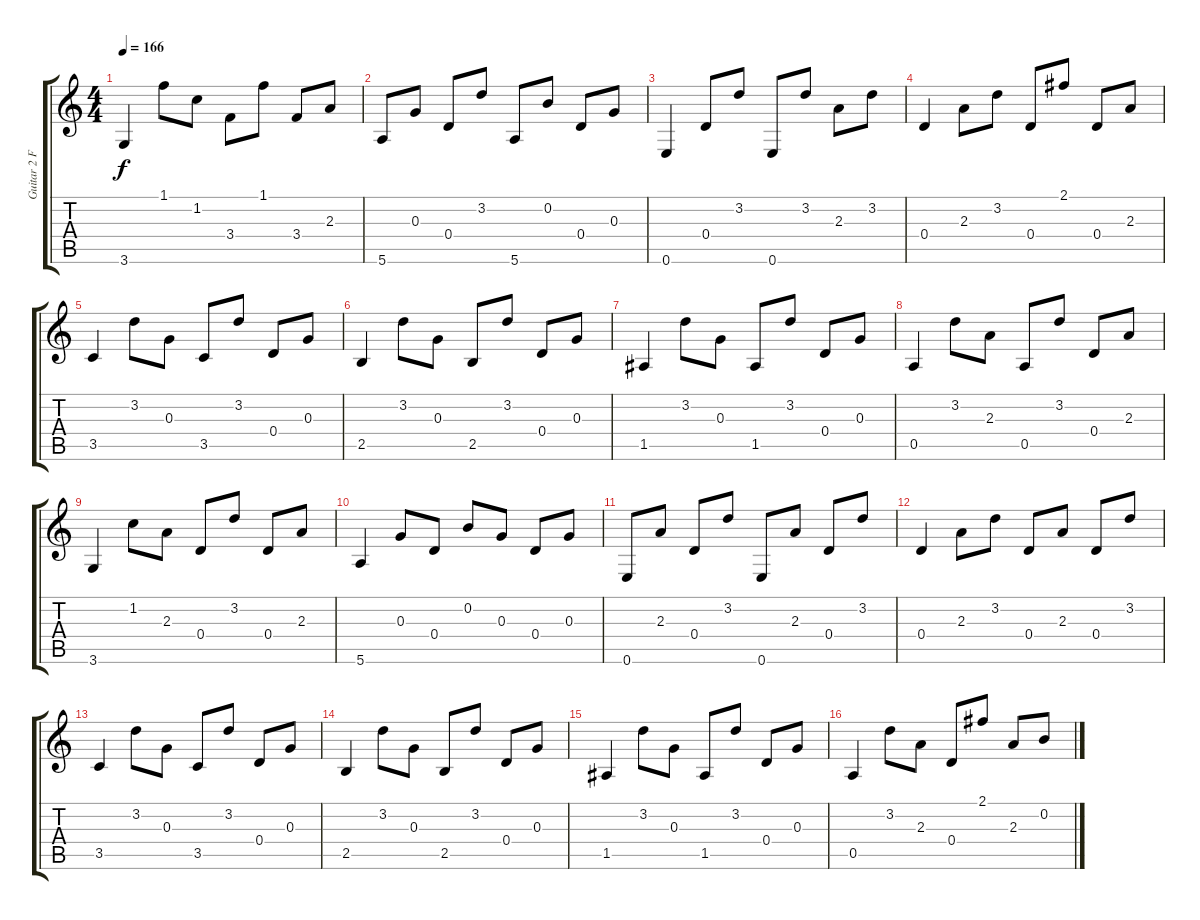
\track ("Guitar 2 Fingerpicking" "Guitar 2 F") {instrument acousticguitarnylon}
\staff {score tabs}
\tuning (E4 B3 G3 D3 A2 E2) {hide}
\ts (4 4)
\tempo 166
\clef g2
\ks c
3.6.4{dy f} 1.1.8 1.2.8 3.4.8 1.1.8 3.4.8 2.3.8 |
5.6.8 0.3.8 0.4.8 3.2.8 5.6.8 0.2.8 0.4.8 0.3.8 |
0.6.4 0.4.8 3.2.8 0.6.8 3.2.8 2.3.8 3.2.8 |
0.4.4 2.3.8 3.2.8 0.4.8 2.1.8 0.4.8 2.3.8 |
3.5.4 3.2.8 0.3.8 3.5.8 3.2.8 0.4.8 0.3.8 |
2.5.4 3.2.8 0.3.8 2.5.8 3.2.8 0.4.8 0.3.8 |
1.5.4 3.2.8 0.3.8 1.5.8 3.2.8 0.4.8 0.3.8 |
0.5.4 3.2.8 2.3.8 0.5.8 3.2.8 0.4.8 2.3.8 |
3.6.4 1.2.8 2.3.8 0.4.8 3.2.8 0.4.8 2.3.8 |
5.6.4 0.3.8 0.4.8 0.2.8 0.3.8 0.4.8 0.3.8 |
0.6.8 2.3.8 0.4.8 3.2.8 0.6.8 2.3.8 0.4.8 3.2.8 |
0.4.4 2.3.8 3.2.8 0.4.8 2.3.8 0.4.8 3.2.8 |
3.5.4 3.2.8 0.3.8 3.5.8 3.2.8 0.4.8 0.3.8 |
2.5.4 3.2.8 0.3.8 2.5.8 3.2.8 0.4.8 0.3.8 |
1.5.4 3.2.8 0.3.8 1.5.8 3.2.8 0.4.8 0.3.8 |
0.5.4 3.2.8 2.3.8 0.4.8 2.1.8 2.3.8 0.2.8
